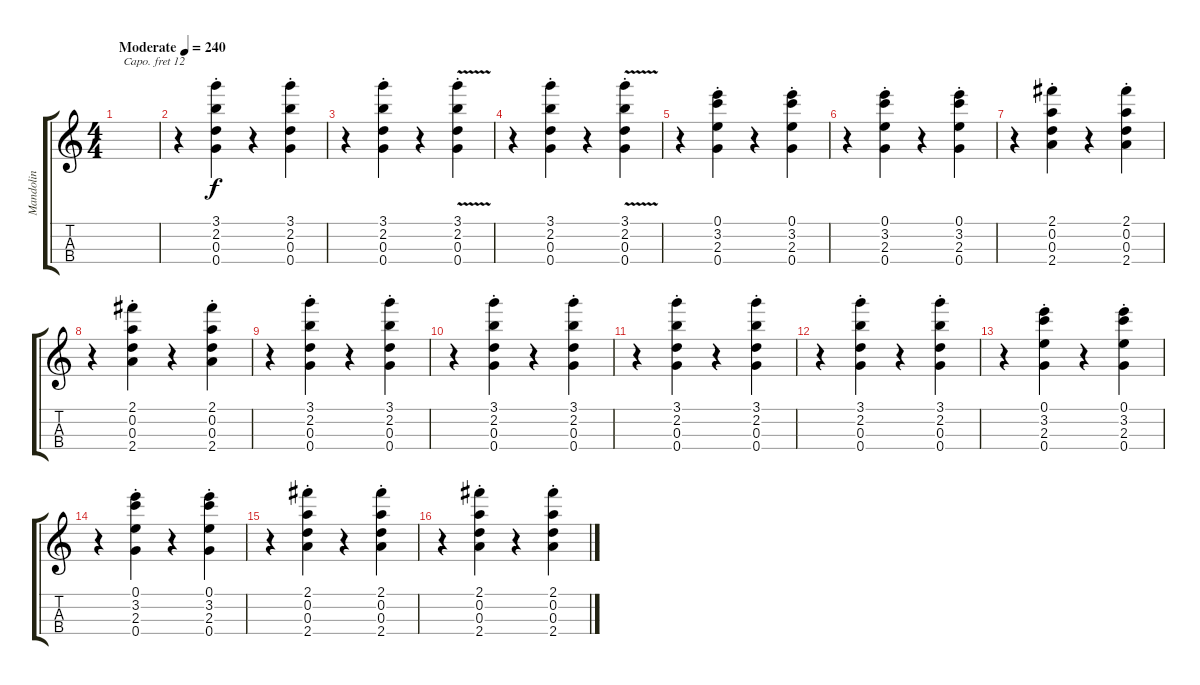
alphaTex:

\track ("Mandolin" "Mandolin") {instrument acousticguitarsteel}
\staff {score tabs}
\capo 12
\tuning (E4 A3 D3 G2) {hide}
\ts (4 4)
\tempo (240 "Moderate")
\clef g2
\ks c
|
r.4 (3.1{st} 2.2{st} 0.3{st} 0.4{st}).4 r.4 (3.1{st} 2.2{st} 0.3{st} 0.4{st}).4 |
r.4 (3.1{st} 2.2{st} 0.3{st} 0.4{st}).4 r.4 (3.1{st} 2.2{st} 0.3{st} 0.4{v st}).4 |
r.4 (3.1{st} 2.2{st} 0.3{st} 0.4{st}).4 r.4 (3.1{st} 2.2{st} 0.3{st} 0.4{v st}).4 |
r.4 (0.1{st} 3.2{st} 2.3{st} 0.4{st}).4 r.4 (0.1{st} 3.2{st} 2.3{st} 0.4{st}).4 |
r.4 (0.1{st} 3.2{st} 2.3{st} 0.4{st}).4 r.4 (0.1{st} 3.2{st} 2.3{st} 0.4{st}).4 |
r.4 (2.1{st} 0.2{st} 0.3{st} 2.4{st}).4 r.4 (2.1{st} 0.2{st} 0.3{st} 2.4{st}).4 |
r.4 (2.1{st} 0.2{st} 0.3{st} 2.4{st}).4 r.4 (2.1{st} 0.2{st} 0.3{st} 2.4{st}).4 |
r.4 (3.1{st} 2.2{st} 0.3{st} 0.4{st}).4 r.4 (3.1{st} 2.2{st} 0.3{st} 0.4{st}).4 |
r.4 (3.1{st} 2.2{st} 0.3{st} 0.4{st}).4 r.4 (3.1{st} 2.2{st} 0.3{st} 0.4{st}).4 |
r.4 (3.1{st} 2.2{st} 0.3{st} 0.4{st}).4 r.4 (3.1{st} 2.2{st} 0.3{st} 0.4{st}).4 |
r.4 (3.1{st} 2.2{st} 0.3{st} 0.4{st}).4 r.4 (3.1{st} 2.2{st} 0.3{st} 0.4{st}).4 |
r.4 (0.1{st} 3.2{st} 2.3{st} 0.4{st}).4 r.4 (0.1{st} 3.2{st} 2.3{st} 0.4{st}).4 |
r.4 (0.1{st} 3.2{st} 2.3{st} 0.4{st}).4 r.4 (0.1{st} 3.2{st} 2.3{st} 0.4{st}).4 |
r.4 (2.1{st} 0.2{st} 0.3{st} 2.4{st}).4 r.4 (2.1{st} 0.2{st} 0.3{st} 2.4{st}).4 |
r.4 (2.1{st} 0.2{st} 0.3{st} 2.4{st}).4 r.4 (2.1{st} 0.2{st} 0.3{st} 2.4{st}).4
